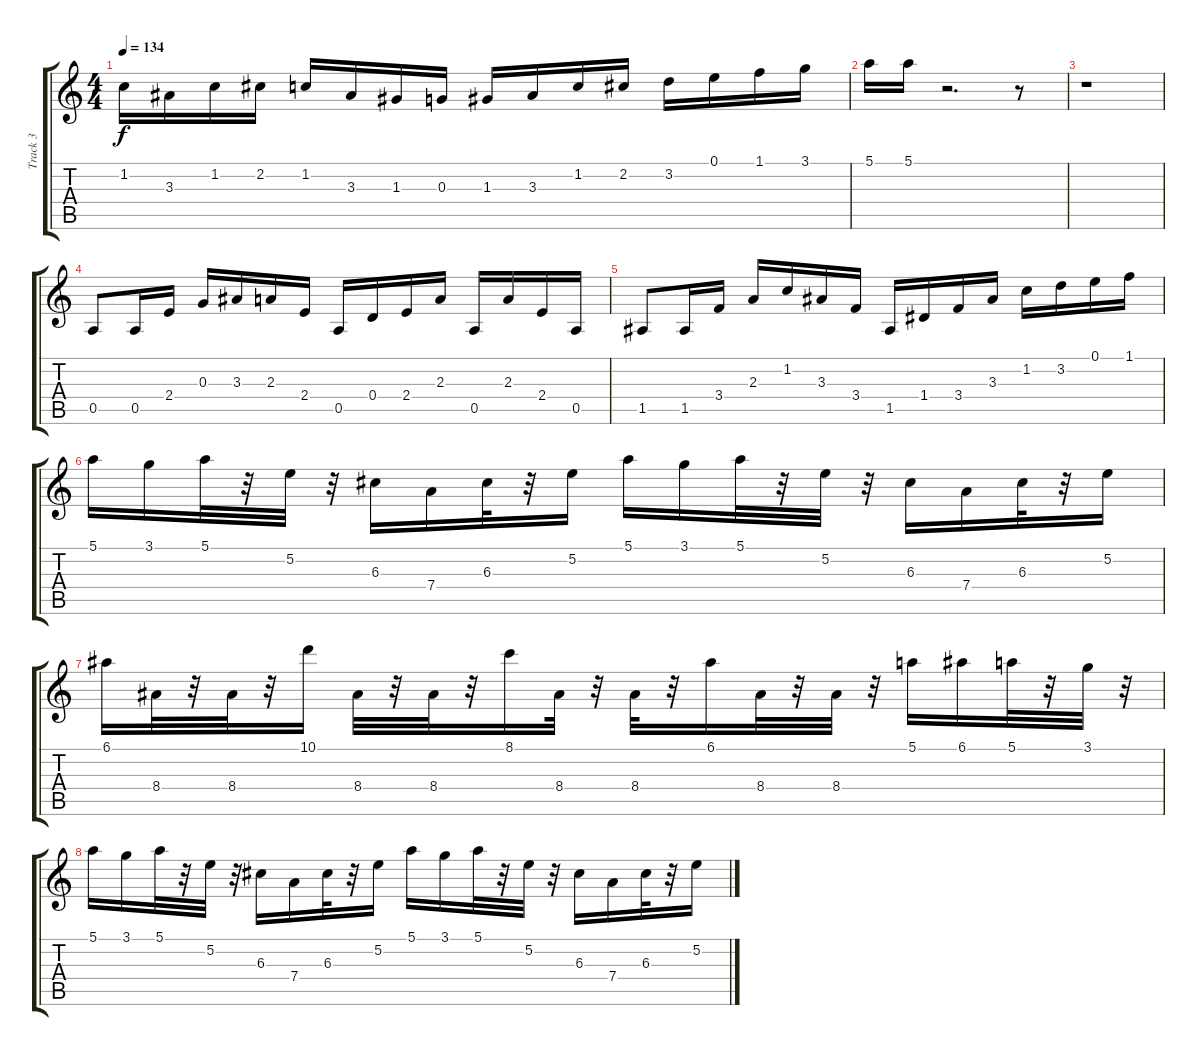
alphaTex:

\track ("Track 3" "Track 3") {instrument distortionguitar}
\staff {score tabs}
\tuning (E4 B3 G3 D3 A2 E2) {hide}
\ts (4 4)
\tempo 134
\clef g2
\ks c
1.2{t}.16{dy f} 3.3.16 1.2.16 2.2.16 1.2.16 3.3.16 1.3.16 0.3.16 1.3.16 3.3.16 1.2.16 2.2.16 3.2.16 0.1.16 1.1.16 3.1.16 |
5.1.16 5.1.16 r.2{d} r.8 |
r.1 |
0.5.8 0.5.16 2.4.16 0.3.16 3.3.16 2.3.16 2.4.16 0.5.16 0.4.16 2.4.16 2.3.16 0.5.16 2.3.16 2.4.16 0.5.16 |
1.5.8 1.5.16 3.4.16 2.3.16 1.2.16 3.3.16 3.4.16 1.5.16 1.4.16 3.4.16 3.3.16 1.2.16 3.2.16 0.1.16 1.1.16 |
5.1.16 3.1.16 5.1.32 r.32 5.2.32 r.32 6.3.16 7.4.16 6.3.32 r.32 5.2.16 5.1.16 3.1.16 5.1.32 r.32 5.2.32 r.32 6.3.16 7.4.16 6.3.32 r.32 5.2.16 |
6.1.16 8.4.32 r.32 8.4.32 r.32 10.1.16 8.4.32 r.32 8.4.32 r.32 8.1.16 8.4.32 r.32 8.4.32 r.32 6.1.16 8.4.32 r.32 8.4.32 r.32 5.1.16 6.1.16 5.1.32 r.32 3.1.32 r.32 |
5.1.16 3.1.16 5.1.32 r.32 5.2.32 r.32 6.3.16 7.4.16 6.3.32 r.32 5.2.16 5.1.16 3.1.16 5.1.32 r.32 5.2.32 r.32 6.3.16 7.4.16 6.3.32 r.32 5.2.16
